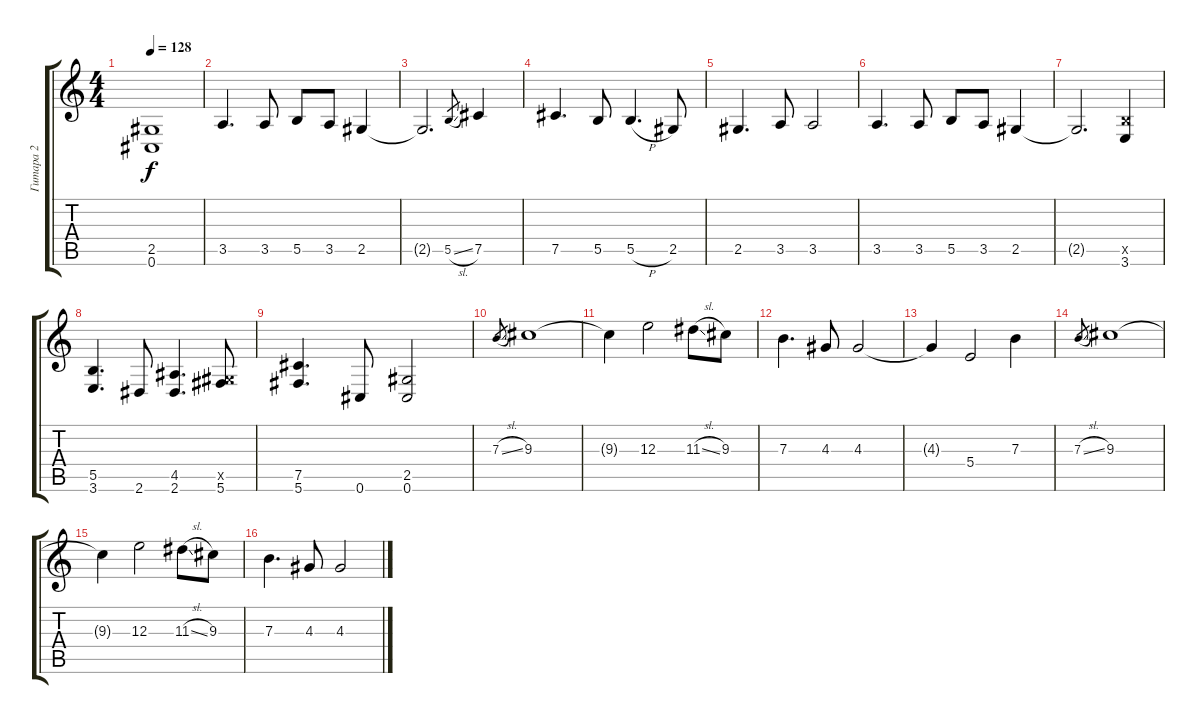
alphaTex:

\track ("Гитара 2" "Гитара 2") {instrument distortionguitar}
\staff {score tabs}
\tuning (Db4 Ab3 E3 B2 Gb2 Db2) {hide}
\ts (4 4)
\tempo 128
\clef g2
\ks c
(2.5 0.6).1{dy f} |
3.5.4{d} 3.5.8 5.5.8 3.5.8 2.5.4 |
2.5{t}.2{d} 5.5{sl}.8{gr} 7.5.4 |
7.5.4{d} 5.5.8 5.5{h}.4{d} 2.5.8 |
2.5.4{d} 3.5.8 3.5.2 |
3.5.4{d} 3.5.8 5.5.8 3.5.8 2.5.4 |
2.5{t}.2{d} (5.5{x} 3.6).4 |
(5.5 3.6).4{d} 2.6.8 (4.5 2.6).4{d} (2.5{x} 5.6).8 |
(7.5 5.6).4{d} 0.6.8 (2.5 0.6).2 |
7.3{sl}.8{gr} 9.3.1{volume 9} |
9.3{t}.4 12.3.2 11.3{sl}.8 9.3.8 |
7.3.4{d} 4.3.8 4.3.2 |
4.3{t}.4 5.4.2 7.3.4 |
7.3{sl}.8{gr} 9.3.1 |
9.3{t}.4 12.3.2 11.3{sl}.8 9.3.8 |
7.3.4{d} 4.3.8 4.3.2
